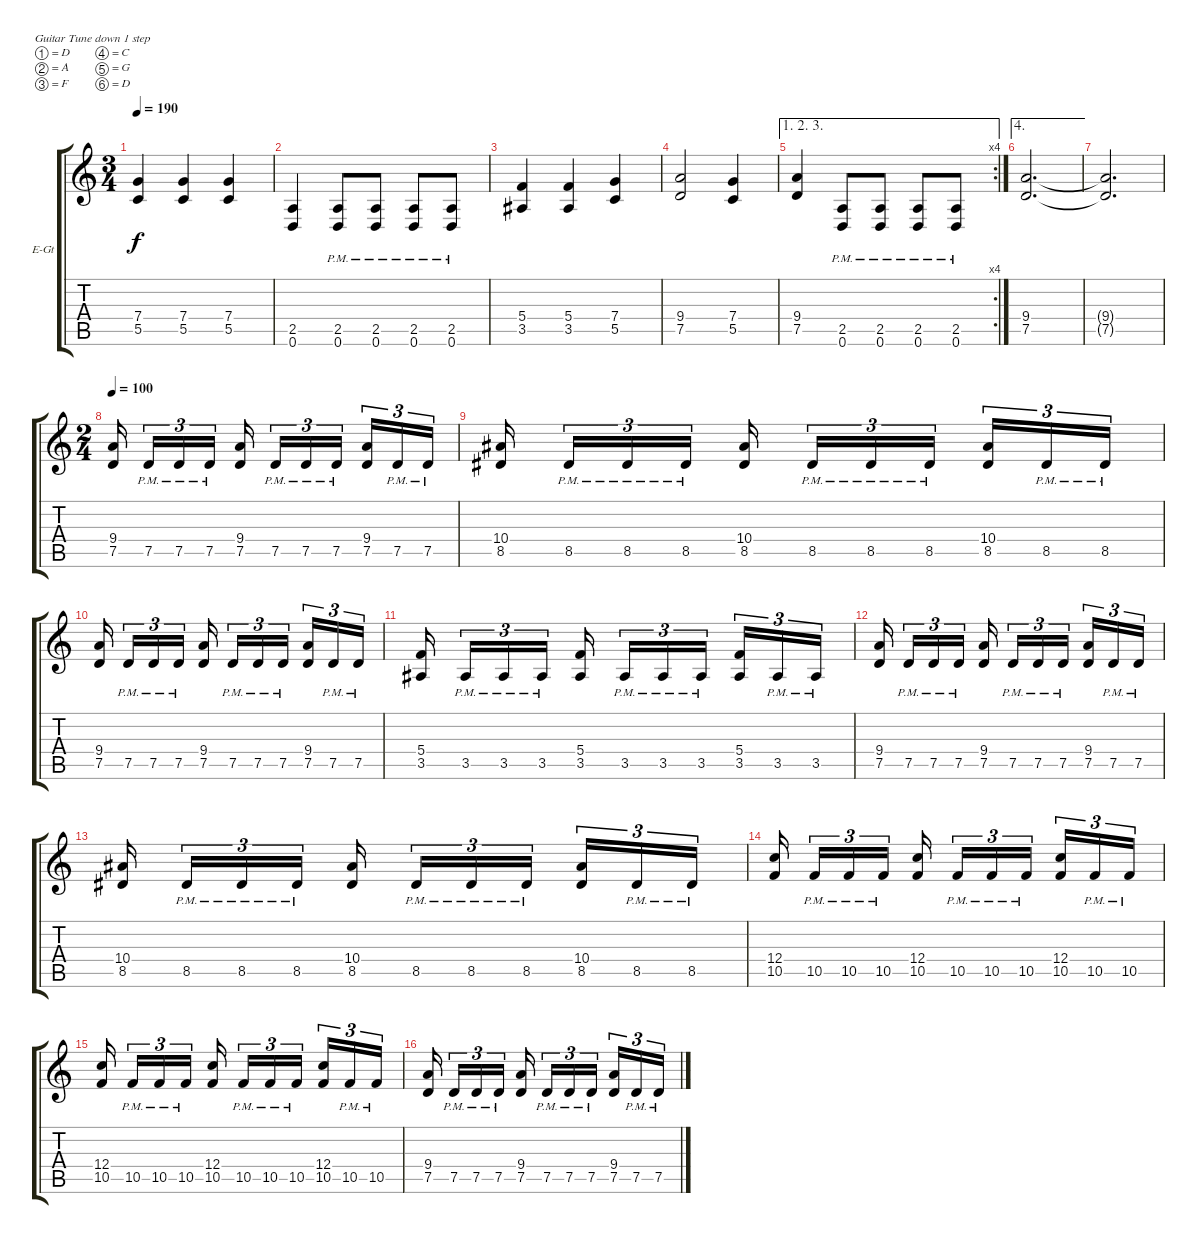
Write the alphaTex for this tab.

\defaultSystemsLayout 4
\bracketExtendMode groupsimilarinstruments
\firstSystemTrackNameOrientation horizontal
\otherSystemsTrackNameOrientation horizontal
\track ("Electric Guitar" "E-Gt") {instrument distortionguitar}
\staff {score tabs}
\tuning (D4 A3 F3 C3 G2 D2)
\ts (3 4)
\tempo 190
\clef g2
\scale
0.333333
\ks c
(7.4 5.5).4{dy f} (7.4 5.5).4 (7.4 5.5).4 |
\scale
0.333333 (2.5 0.6).4 (2.5 0.6{pm}).8 (2.5 0.6{pm}).8 (2.5 0.6{pm}).8 (2.5 0.6{pm}).8 |
\scale
0.333333 (5.4 3.5).4 (5.4 3.5).4 (7.4 5.5).4 |
\scale
0.333333 (9.4 7.5).2 (7.4 5.5).4 |
\ae (1 2 3)
\rc 4
(9.4 7.5).4 (2.5 0.6{pm}).8 (2.5 0.6{pm}).8 (2.5 0.6{pm}).8 (2.5 0.6{pm}).8 |
\ae 4
(9.4 7.5).2{d} |
(9.4{t} 7.5{t}).2{d} |
\ts (2 4)
\tempo 100
(9.4 7.5).16 7.5{pm}.16{tu (3 2)} 7.5{pm}.16{tu (3 2)} 7.5{pm}.16{tu (3 2)} (9.4 7.5).16 7.5{pm}.16{tu (3 2)} 7.5{pm}.16{tu (3 2)} 7.5{pm}.16{tu (3 2)} (9.4 7.5).16{tu (3 2)} 7.5{pm}.16{tu (3 2)} 7.5{pm}.16{tu (3 2)} |
(10.4 8.5).16 8.5{pm}.16{tu (3 2)} 8.5{pm}.16{tu (3 2)} 8.5{pm}.16{tu (3 2)} (10.4 8.5).16 8.5{pm}.16{tu (3 2)} 8.5{pm}.16{tu (3 2)} 8.5{pm}.16{tu (3 2)} (10.4 8.5).16{tu (3 2)} 8.5{pm}.16{tu (3 2)} 8.5{pm}.16{tu (3 2)} |
(9.4 7.5).16 7.5{pm}.16{tu (3 2)} 7.5{pm}.16{tu (3 2)} 7.5{pm}.16{tu (3 2)} (9.4 7.5).16 7.5{pm}.16{tu (3 2)} 7.5{pm}.16{tu (3 2)} 7.5{pm}.16{tu (3 2)} (9.4 7.5).16{tu (3 2)} 7.5{pm}.16{tu (3 2)} 7.5{pm}.16{tu (3 2)} |
(5.4 3.5).16 3.5{pm}.16{tu (3 2)} 3.5{pm}.16{tu (3 2)} 3.5{pm}.16{tu (3 2)} (5.4 3.5).16 3.5{pm}.16{tu (3 2)} 3.5{pm}.16{tu (3 2)} 3.5{pm}.16{tu (3 2)} (5.4 3.5).16{tu (3 2)} 3.5{pm}.16{tu (3 2)} 3.5{pm}.16{tu (3 2)} |
(9.4 7.5).16 7.5{pm}.16{tu (3 2)} 7.5{pm}.16{tu (3 2)} 7.5{pm}.16{tu (3 2)} (9.4 7.5).16 7.5{pm}.16{tu (3 2)} 7.5{pm}.16{tu (3 2)} 7.5{pm}.16{tu (3 2)} (9.4 7.5).16{tu (3 2)} 7.5{pm}.16{tu (3 2)} 7.5{pm}.16{tu (3 2)} |
(10.4 8.5).16 8.5{pm}.16{tu (3 2)} 8.5{pm}.16{tu (3 2)} 8.5{pm}.16{tu (3 2)} (10.4 8.5).16 8.5{pm}.16{tu (3 2)} 8.5{pm}.16{tu (3 2)} 8.5{pm}.16{tu (3 2)} (10.4 8.5).16{tu (3 2)} 8.5{pm}.16{tu (3 2)} 8.5{pm}.16{tu (3 2)} |
(12.4 10.5).16 10.5{pm}.16{tu (3 2)} 10.5{pm}.16{tu (3 2)} 10.5{pm}.16{tu (3 2)} (12.4 10.5).16 10.5{pm}.16{tu (3 2)} 10.5{pm}.16{tu (3 2)} 10.5{pm}.16{tu (3 2)} (12.4 10.5).16{tu (3 2)} 10.5{pm}.16{tu (3 2)} 10.5{pm}.16{tu (3 2)} |
(12.4 10.5).16 10.5{pm}.16{tu (3 2)} 10.5{pm}.16{tu (3 2)} 10.5{pm}.16{tu (3 2)} (12.4 10.5).16 10.5{pm}.16{tu (3 2)} 10.5{pm}.16{tu (3 2)} 10.5{pm}.16{tu (3 2)} (12.4 10.5).16{tu (3 2)} 10.5{pm}.16{tu (3 2)} 10.5{pm}.16{tu (3 2)} |
(9.4 7.5).16 7.5{pm}.16{tu (3 2)} 7.5{pm}.16{tu (3 2)} 7.5{pm}.16{tu (3 2)} (9.4 7.5).16 7.5{pm}.16{tu (3 2)} 7.5{pm}.16{tu (3 2)} 7.5{pm}.16{tu (3 2)} (9.4 7.5).16{tu (3 2)} 7.5{pm}.16{tu (3 2)} 7.5{pm}.16{tu (3 2)}
